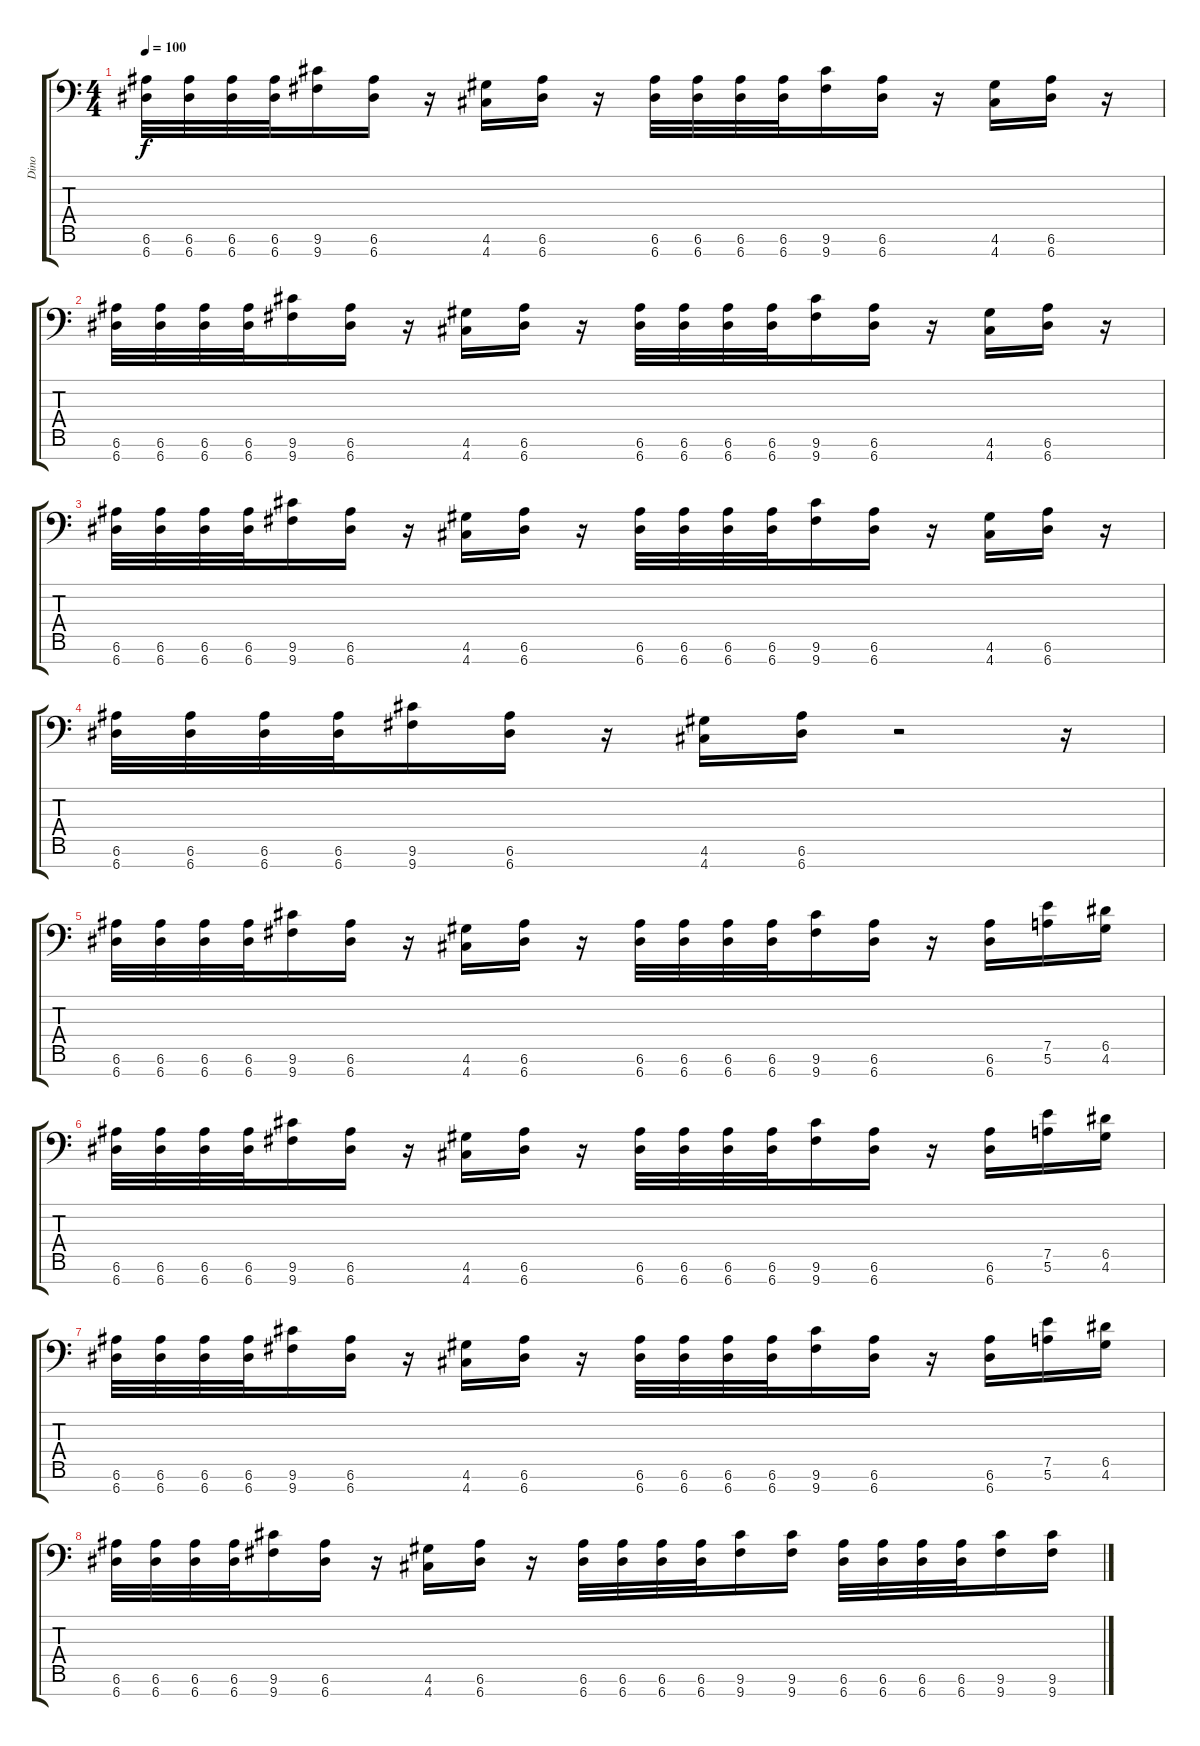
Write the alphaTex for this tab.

\track ("Dino" "Dino") {instrument distortionguitar}
\staff {score tabs}
\tuning (E4 B3 G3 D3 A2 E2 A1) {hide}
\ts (4 4)
\tempo 100
\clef f4
\ks c
(6.6 6.7).32{dy f} (6.6 6.7).32 (6.6 6.7).32 (6.6 6.7).32 (9.6 9.7).16 (6.6 6.7).16 r.16 (4.6 4.7).16 (6.6 6.7).16 r.16 (6.6 6.7).32 (6.6 6.7).32 (6.6 6.7).32 (6.6 6.7).32 (9.6 9.7).16 (6.6 6.7).16 r.16 (4.6 4.7).16 (6.6 6.7).16 r.16 |
(6.6 6.7).32 (6.6 6.7).32 (6.6 6.7).32 (6.6 6.7).32 (9.6 9.7).16 (6.6 6.7).16 r.16 (4.6 4.7).16 (6.6 6.7).16 r.16 (6.6 6.7).32 (6.6 6.7).32 (6.6 6.7).32 (6.6 6.7).32 (9.6 9.7).16 (6.6 6.7).16 r.16 (4.6 4.7).16 (6.6 6.7).16 r.16 |
(6.6 6.7).32 (6.6 6.7).32 (6.6 6.7).32 (6.6 6.7).32 (9.6 9.7).16 (6.6 6.7).16 r.16 (4.6 4.7).16 (6.6 6.7).16 r.16 (6.6 6.7).32 (6.6 6.7).32 (6.6 6.7).32 (6.6 6.7).32 (9.6 9.7).16 (6.6 6.7).16 r.16 (4.6 4.7).16 (6.6 6.7).16 r.16 |
(6.6 6.7).32 (6.6 6.7).32 (6.6 6.7).32 (6.6 6.7).32 (9.6 9.7).16 (6.6 6.7).16 r.16 (4.6 4.7).16 (6.6 6.7).16 r.2 r.16 |
(6.6 6.7).32 (6.6 6.7).32 (6.6 6.7).32 (6.6 6.7).32 (9.6 9.7).16 (6.6 6.7).16 r.16 (4.6 4.7).16 (6.6 6.7).16 r.16 (6.6 6.7).32 (6.6 6.7).32 (6.6 6.7).32 (6.6 6.7).32 (9.6 9.7).16 (6.6 6.7).16 r.16 (6.6 6.7).16 (7.5 5.6).16 (6.5 4.6).16 |
(6.6 6.7).32 (6.6 6.7).32 (6.6 6.7).32 (6.6 6.7).32 (9.6 9.7).16 (6.6 6.7).16 r.16 (4.6 4.7).16 (6.6 6.7).16 r.16 (6.6 6.7).32 (6.6 6.7).32 (6.6 6.7).32 (6.6 6.7).32 (9.6 9.7).16 (6.6 6.7).16 r.16 (6.6 6.7).16 (7.5 5.6).16 (6.5 4.6).16 |
(6.6 6.7).32 (6.6 6.7).32 (6.6 6.7).32 (6.6 6.7).32 (9.6 9.7).16 (6.6 6.7).16 r.16 (4.6 4.7).16 (6.6 6.7).16 r.16 (6.6 6.7).32 (6.6 6.7).32 (6.6 6.7).32 (6.6 6.7).32 (9.6 9.7).16 (6.6 6.7).16 r.16 (6.6 6.7).16 (7.5 5.6).16 (6.5 4.6).16 |
(6.6 6.7).32 (6.6 6.7).32 (6.6 6.7).32 (6.6 6.7).32 (9.6 9.7).16 (6.6 6.7).16 r.16 (4.6 4.7).16 (6.6 6.7).16 r.16 (6.6 6.7).32 (6.6 6.7).32 (6.6 6.7).32 (6.6 6.7).32 (9.6 9.7).16 (9.6 9.7).16 (6.6 6.7).32 (6.6 6.7).32 (6.6 6.7).32 (6.6 6.7).32 (9.6 9.7).16 (9.6 9.7).16
